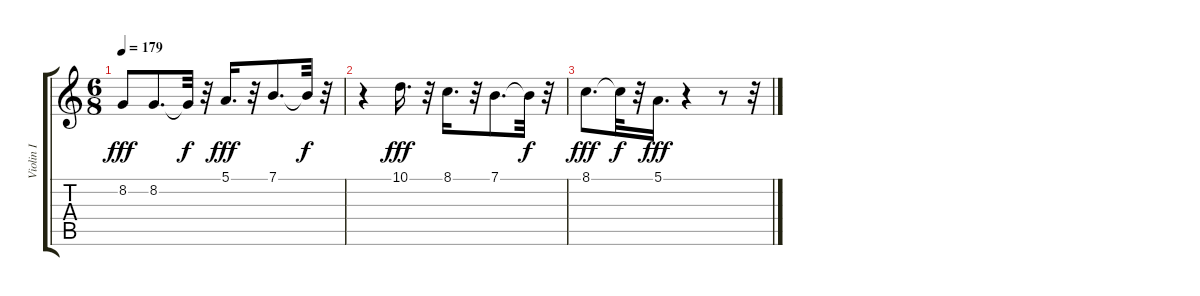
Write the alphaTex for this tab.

\track ("Violin I" "Violin I") {instrument stringensemble1}
\staff {score tabs}
\tuning (E4 B3 G3 D3 A2 E2) {hide}
\ts (6 8)
\tempo 179
\clef g2
\ks c
8.2.8{dy fff} 8.2.8{d} 8.2{t}.32{dy f} r.32 5.1.16{d dy fff} r.32 7.1.8{d} 7.1{t}.32{dy f} r.32 |
r.4 10.1.16{d dy fff} r.32 8.1.16{d} r.32 7.1.8{d} 7.1{t}.32{dy f} r.32 |
8.1.8{d dy fff} 8.1{t}.32{dy f} r.32 5.1.16{d dy fff} r.4 r.8 r.32
